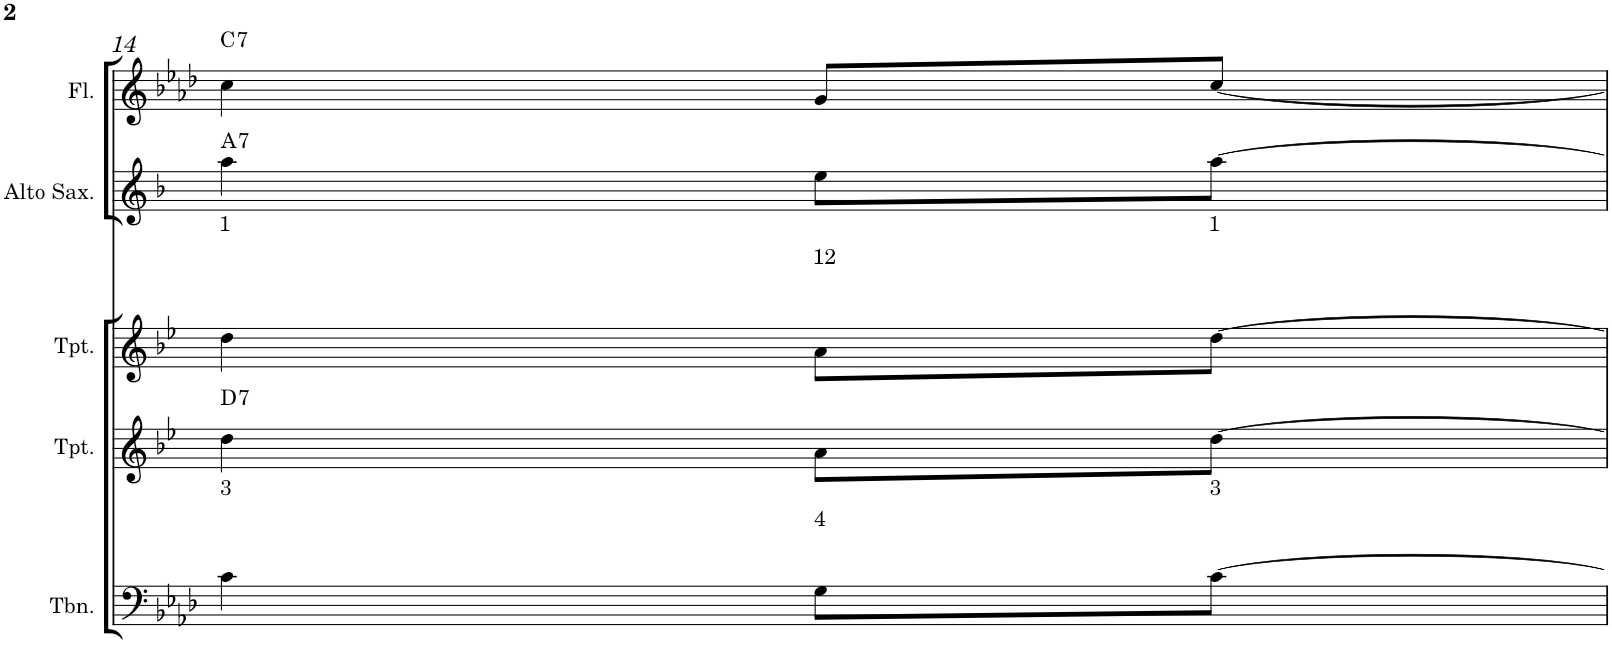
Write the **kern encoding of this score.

**kern	**kern	**harte	**kern	**kern	**harte	**kern	**harte
*part5	*part4	*part4	*part3	*part2	*part2	*part1	*part1
*staff5	*staff4	*	*staff3	*staff2	*	*staff1	*
*I"C clavF	*I"Bb	*	*I"Bb - Pirata	*I"Eb	*	*I"C clavG	*
!!LO:PB:g=z
*clefF4	*clefG2	*	*clefG2	*clefG2	*	*clefG2	*
*	*Trd1c2	*	*Trd1c2	*Trd5c9	*	*	*
*k[b-e-a-d-]	*k[b-e-]	*	*k[b-e-]	*k[b-]	*	*k[b-e-a-d-]	*
*A-:	*B-:	*	*B-:	*F:	*	*A-:	*
*M2/4	*M2/4	*	*M2/4	*M2/4	*	*M2/4	*
=14	=14	=14	=14	=14	=14	=14	=14
!	!	!	!LO:TX:a:t=1	!	!	!	!
!LO:TX:a:t=3	!	!LO:H:kt=7	!	!	!LO:H:kt=7	!	!LO:H:kt=7
4c\	4dd\	D:7	4dd\	4aa\	A:7	4cc\	C:7
!	!	!	!LO:TX:a:t=12	!	!	!	!
!LO:TX:a:t=4	!	!	!	!	!	!	!
8G\L	8a\L	.	8a\L	8ee\L	.	8g/L	.
!	!	!	!LO:TX:a:t=1	!	!	!	!
!LO:TX:a:t=3	!	!	!	!	!	!	!
[>8c\J	[>8dd\J	.	[>8dd\J	[>8aa\J	.	[<8cc/J	.
=	=	=	=	=	=	=	=
*-	*-	*-	*-	*-	*-	*-	*-
